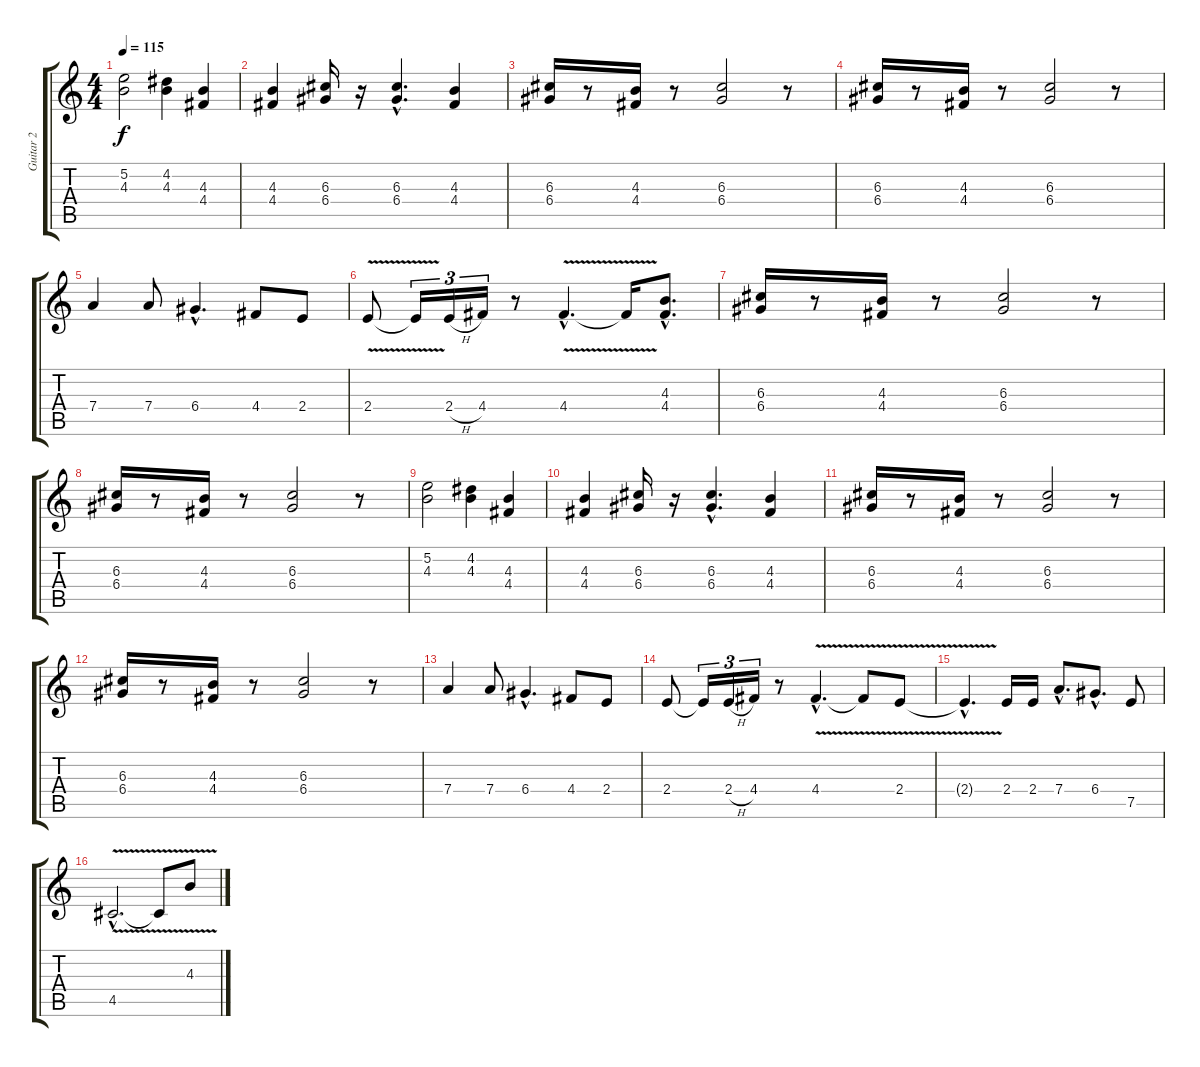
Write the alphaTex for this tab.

\track ("Guitar 2" "Guitar 2") {instrument overdrivenguitar}
\staff {score tabs}
\tuning (E4 B3 G3 D3 A2 E2) {hide}
\ts (4 4)
\tempo 115
\clef g2
\ks c
(5.2 4.3).2{dy f} (4.2 4.3).4 (4.3 4.4).4 |
(4.3 4.4).4 (6.3 6.4).16 r.16 (6.3{hac} 6.4{hac}).4{d} (4.3 4.4).4 |
(6.3 6.4).16 r.8 (4.3 4.4).16 r.8 (6.3 6.4).2 r.8 |
(6.3 6.4).16 r.8 (4.3 4.4).16 r.8 (6.3 6.4).2 r.8 |
7.4.4 7.4.8 6.4{hac}.4{d} 4.4.8 2.4.8 |
2.4{v}.8 2.4{t}.16{tu (3 2)} 2.4{h}.16{tu (3 2)} 4.4.16{tu (3 2)} r.8 4.4{v hac}.4{d} 4.4{t}.16 (4.3{hac} 4.4{hac}).8{d} |
(6.3 6.4).16 r.8 (4.3 4.4).16 r.8 (6.3 6.4).2 r.8 |
(6.3 6.4).16 r.8 (4.3 4.4).16 r.8 (6.3 6.4).2 r.8 |
(5.2 4.3).2 (4.2 4.3).4 (4.3 4.4).4 |
(4.3 4.4).4 (6.3 6.4).16 r.16 (6.3{hac} 6.4{hac}).4{d} (4.3 4.4).4 |
(6.3 6.4).16 r.8 (4.3 4.4).16 r.8 (6.3 6.4).2 r.8 |
(6.3 6.4).16 r.8 (4.3 4.4).16 r.8 (6.3 6.4).2 r.8 |
7.4.4 7.4.8 6.4{hac}.4{d} 4.4.8 2.4.8 |
2.4.8 2.4{t}.16{tu (3 2)} 2.4{h}.16{tu (3 2)} 4.4.16{tu (3 2)} r.8 4.4{v hac}.4{d} 4.4{t}.8 2.4{v}.8 |
2.4{hac t}.4{d} 2.4.16 2.4.16 7.4{hac}.8{d} 6.4{hac}.8{d} 7.5.8 |
4.5{v hac}.2{d} 4.5{t}.8 4.3{v}.8
